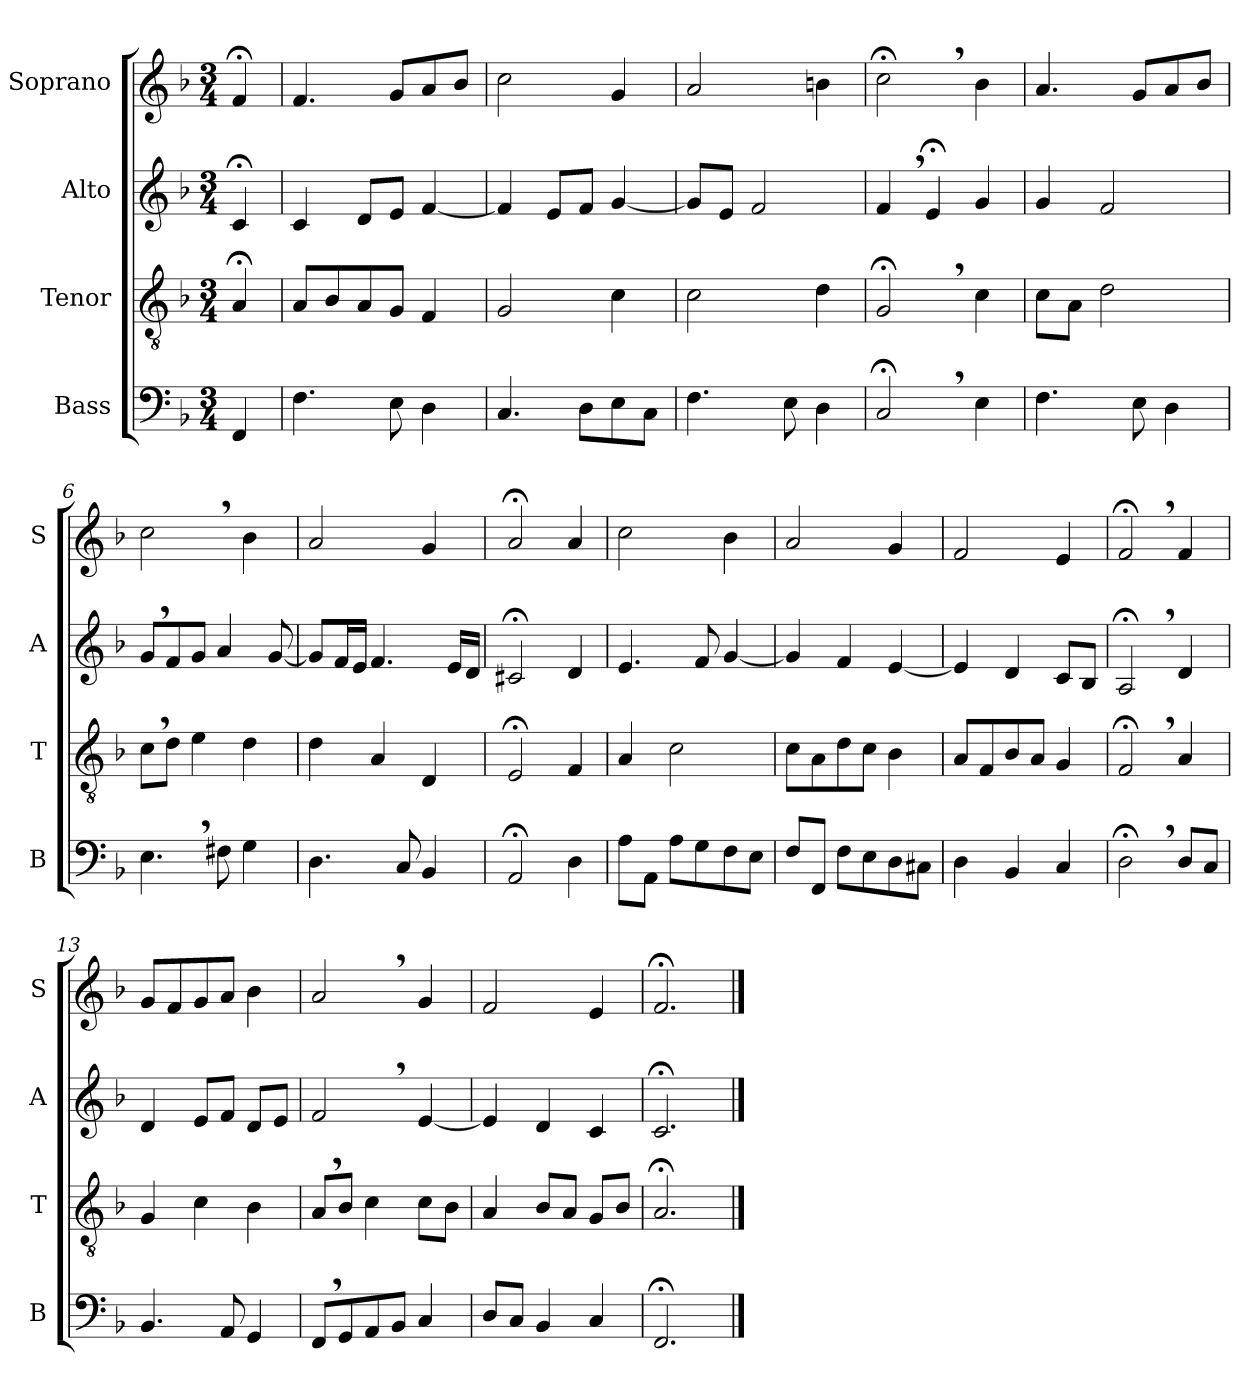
**kern	**kern	**kern	**kern
*part4	*part3	*part2	*part1
*staff4	*staff3	*staff2	*staff1
*I"Bass	*I"Tenor	*I"Alto	*I"Soprano
*I'B	*I'T	*I'A	*I'S
*clefF4	*clefGv2	*clefG2	*clefG2
*k[b-]	*k[b-]	*k[b-]	*k[b-]
*M3/4	*M3/4	*M3/4	*M3/4
=	=	=	=
4FF/	4A;</	4c;</	4f;</
=1	=1	=1	=1
4.F\	8A/L	4c/	4.f/
.	8B-/	.	.
.	8A/	8d/L	.
8E\	8G/J	8e/J	8g/L
4D\	4F/	[4f/	8a/
.	.	.	8b-/J
=2	=2	=2	=2
4.C/	2G/	4f/]	2cc\
.	.	8e/L	.
8D\L	.	8f/J	.
8E\	4c\	[4g/	4g/
8C\J	.	.	.
=3	=3	=3	=3
4.F\	2c\	8g/L]	2a/
.	.	8e/J	.
.	.	2f/	.
8E\	.	.	.
4D\	4d\	.	4bn\
=4	=4	=4	=4
2C;<,/	2G;<,/	4f,/	2cc;<,\
.	.	4e;</	.
4E\	4c\	4g/	4b-\
=5	=5	=5	=5
4.F\	8c\L	4g/	4.a/
.	8A\J	.	.
.	2d\	2f/	.
8E\	.	.	8g/L
4D\	.	.	8a/
.	.	.	8b-/J
=6	=6	=6	=6
4.E,\	8c,\L	8g,/L	2cc,\
.	8d\J	8f/	.
.	4e\	8g/J	.
8F#X\	.	4a/	.
4G\	4d\	.	4b-\
.	.	[8g/	.
=7	=7	=7	=7
4.D\	4d\	8g/L]	2a/
.	.	16f/L	.
.	.	16e/JJ	.
.	4A/	4.f/	.
8C/	.	.	.
4BB-/	4D/	.	4g/
.	.	16e/LL	.
.	.	16d/JJ	.
=8	=8	=8	=8
2AA;</	2E;</	2c#X;</	2a;</
4D\	4F/	4d/	4a/
=9	=9	=9	=9
8A\L	4A/	4.e/	2cc\
8AA\J	.	.	.
8A\L	2c\	.	.
8G\	.	8f/	.
8F\	.	[4g/	4b-\
8E\J	.	.	.
=10	=10	=10	=10
8F/L	8c\L	4g/]	2a/
8FF/J	8A\	.	.
8F\L	8d\	4f/	.
8E\	8c\J	.	.
8D\	4B-\	[4e/	4g/
8C#X\J	.	.	.
=11	=11	=11	=11
4D\	8A/L	4e/]	2f/
.	8F/	.	.
4BB-/	8B-/	4d/	.
.	8A/J	.	.
4C/	4G/	8c/L	4e/
.	.	8B-/J	.
=12	=12	=12	=12
2D;<,\	2F;<,/	2A;<,/	2f;<,/
8D/L	4A/	4d/	4f/
8C/J	.	.	.
=13	=13	=13	=13
4.BB-/	4G/	4d/	8g/L
.	.	.	8f/
.	4c\	8e/L	8g/
8AA/	.	8f/J	8a/J
4GG/	4B-\	8d/L	4b-\
.	.	8e/J	.
=14	=14	=14	=14
8FF,/L	8A,/L	2f,/	2a,/
8GG/	8B-/J	.	.
8AA/	4c\	.	.
8BB-/J	.	.	.
4C/	8c\L	[4e/	4g/
.	8B-\J	.	.
=15	=15	=15	=15
8D/L	4A/	4e/]	2f/
8C/J	.	.	.
4BB-/	8B-/L	4d/	.
.	8A/J	.	.
4C/	8G/L	4c/	4e/
.	8B-/J	.	.
=16	=16	=16	=16
2.FF;</	2.A;</	2.c;</	2.f;</
==	==	==	==
*-	*-	*-	*-
